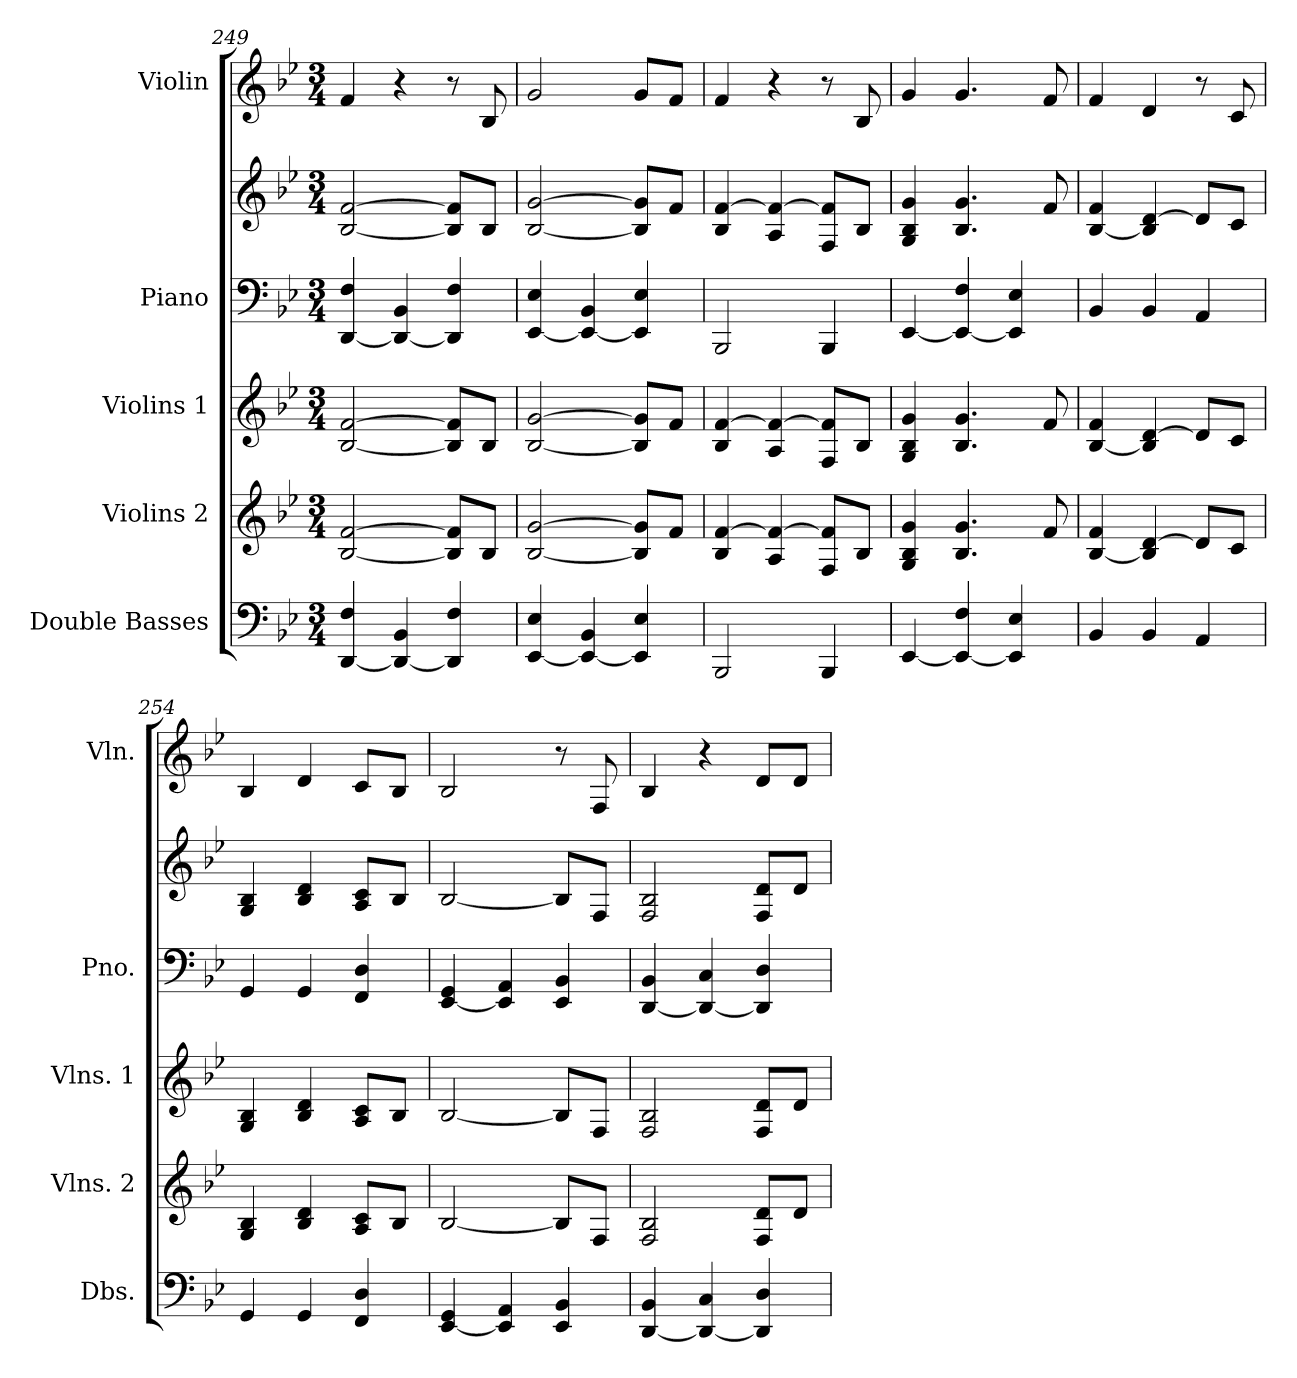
**kern	**kern	**kern	**kern	**kern	**kern
*part5	*part4	*part3	*part2	*part2	*part1
*staff6	*staff5	*staff4	*staff3	*staff2	*staff1
*I"Double Basses	*I"Violins 2	*I"Violins 1	*I"Piano	*	*I"Violin
*I'Dbs.	*I'Vlns. 2	*I'Vlns. 1	*I'Pno.	*	*I'Vln.
*clefF4	*clefG2	*clefG2	*clefF4	*clefG2	*clefG2
*k[b-e-]	*k[b-e-]	*k[b-e-]	*k[b-e-]	*k[b-e-]	*k[b-e-]
*B-:	*B-:	*B-:	*B-:	*B-:	*B-:
*M3/4	*M3/4	*M3/4	*M3/4	*M3/4	*M3/4
=249	=249	=249	=249	=249	=249
[4DD/ 4F/	[2B-/ [2f/	[2B-/ [2f/	[4DD/ 4F/	[2B-/ [2f/	4f/
4DD/_ 4BB-/	.	.	4DD/_ 4BB-/	.	4r
4DD/] 4F/	8B-/] 8f/]L	8B-/] 8f/]L	4DD/] 4F/	8B-/] 8f/]L	8r
.	8B-/J	8B-/J	.	8B-/J	8B-/
=250	=250	=250	=250	=250	=250
[4EE-/ 4E-/	[2B-/ [2g/	[2B-/ [2g/	[4EE-/ 4E-/	[2B-/ [2g/	2g/
4EE-/_ 4BB-/	.	.	4EE-/_ 4BB-/	.	.
4EE-/] 4E-/	8B-/] 8g/]L	8B-/] 8g/]L	4EE-/] 4E-/	8B-/] 8g/]L	8g/L
.	8f/J	8f/J	.	8f/J	8f/J
=251	=251	=251	=251	=251	=251
2BBB-/	4B-/ [4f/	4B-/ [4f/	2BBB-/	4B-/ [4f/	4f/
.	4A/ 4f/_	4A/ 4f/_	.	4A/ 4f/_	4r
4BBB-/	8F/ 8f/]L	8F/ 8f/]L	4BBB-/	8F/ 8f/]L	8r
.	8B-/J	8B-/J	.	8B-/J	8B-/
=252	=252	=252	=252	=252	=252
[4EE-/	4G/ 4B-/ 4g/	4G/ 4B-/ 4g/	[4EE-/	4G/ 4B-/ 4g/	4g/
4EE-/_ 4F/	4.B-/ 4.g/	4.B-/ 4.g/	4EE-/_ 4F/	4.B-/ 4.g/	4.g/
4EE-/] 4E-/	.	.	4EE-/] 4E-/	.	.
.	8f/	8f/	.	8f/	8f/
=253	=253	=253	=253	=253	=253
4BB-/	[4B-/ 4f/	[4B-/ 4f/	4BB-/	[4B-/ 4f/	4f/
4BB-/	4B-/] [4d/	4B-/] [4d/	4BB-/	4B-/] [4d/	4d/
4AA/	8d/L]	8d/L]	4AA/	8d/L]	8r
.	8c/J	8c/J	.	8c/J	8c/
!!LO:PB:g=z
=254	=254	=254	=254	=254	=254
4GG/	4G/ 4B-/	4G/ 4B-/	4GG/	4G/ 4B-/	4B-/
4GG/	4B-/ 4d/	4B-/ 4d/	4GG/	4B-/ 4d/	4d/
4FF/ 4D/	8A/ 8c/L	8A/ 8c/L	4FF/ 4D/	8A/ 8c/L	8c/L
.	8B-/J	8B-/J	.	8B-/J	8B-/J
=255	=255	=255	=255	=255	=255
[4EE-/ 4GG/	[2B-/	[2B-/	[4EE-/ 4GG/	[2B-/	2B-/
4EE-/] 4AA/	.	.	4EE-/] 4AA/	.	.
4EE-/ 4BB-/	8B-/L]	8B-/L]	4EE-/ 4BB-/	8B-/L]	8r
.	8F/J	8F/J	.	8F/J	8F/
!!LO:PB:g=z
=256	=256	=256	=256	=256	=256
[4DD/ 4BB-/	2F/ 2B-/	2F/ 2B-/	[4DD/ 4BB-/	2F/ 2B-/	4B-/
4DD/_ 4C/	.	.	4DD/_ 4C/	.	4r
4DD/] 4D/	8F/ 8d/L	8F/ 8d/L	4DD/] 4D/	8F/ 8d/L	8d/L
.	8d/J	8d/J	.	8d/J	8d/J
=	=	=	=	=	=
*-	*-	*-	*-	*-	*-
